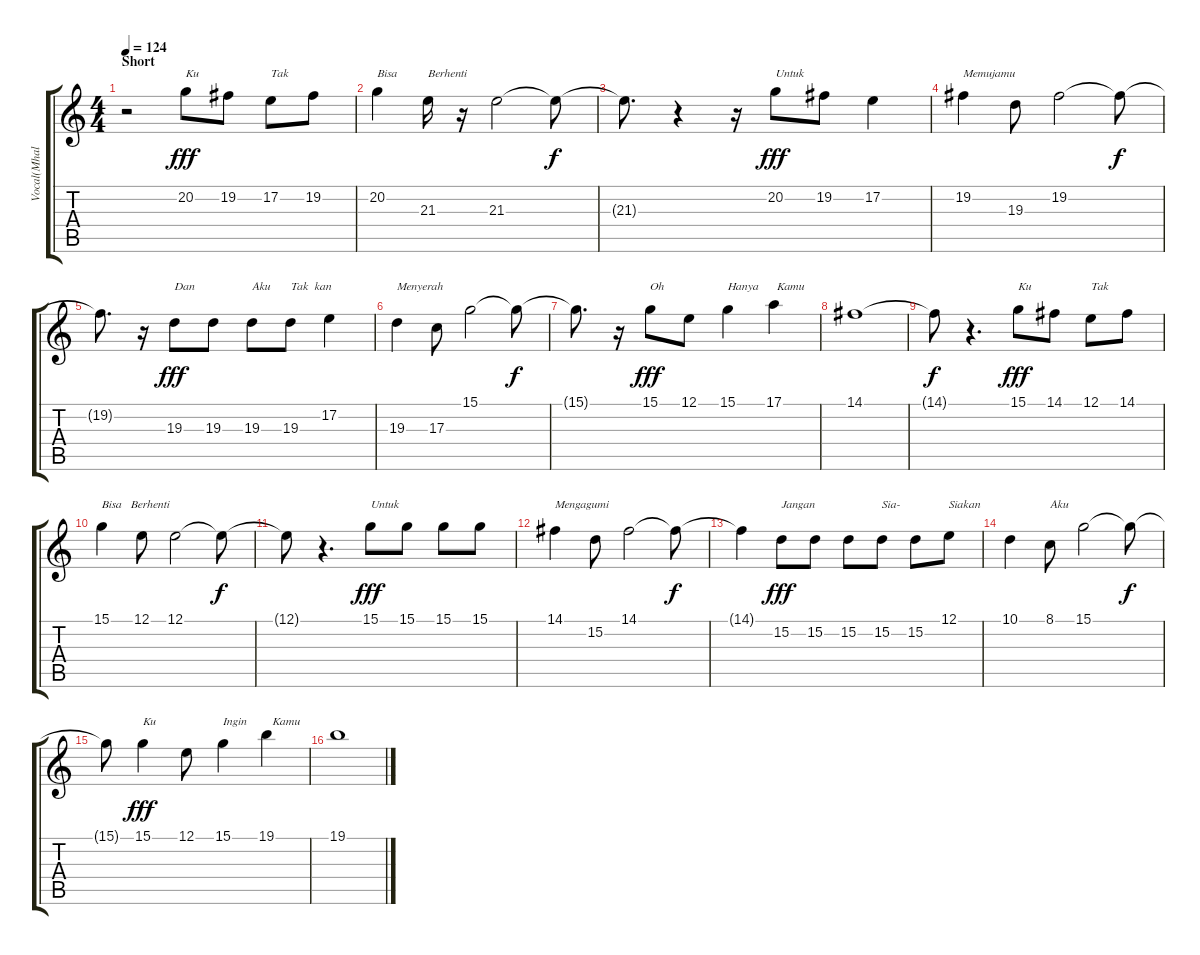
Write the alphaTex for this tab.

\track ("Vocal(Mhala)" "Vocal(Mhal") {instrument voiceoohs}
\staff {score tabs}
\tuning (E4 B3 G3 D3 A2 E2) {hide}
\ts (4 4)
\section ("" "Short")
\tempo 124
\clef g2
\ks c
r.2{dy f} 20.2.8{txt "Ku " dy fff} 19.2.8 17.2.8{txt "Tak "} 19.2.8 |
20.2.4{txt "Bisa"} 21.3.16{txt "Berhenti"} r.16 21.3.2 21.3{t}.8{dy f} |
21.3{t}.8{d} r.4 r.16 20.2.8{txt "Untuk " dy fff} 19.2.8 17.2.4 |
19.2.4{txt "Memujamu"} 19.3.8 19.2.2 19.2{t}.8{dy f} |
19.2{t}.8{d} r.16 19.3.8{txt "Dan " dy fff} 19.3.8 19.3.8{txt "Aku "} 19.3.8{txt "Tak  kan "} 17.2.4 |
19.3.4{txt "Menyerah"} 17.3.8 15.1.2 15.1{t}.8{dy f} |
15.1{t}.8{d} r.16 15.1.8{txt "Oh " dy fff} 12.1.8 15.1.4{txt "Hanya"} 17.1.4{txt " Kamu"} |
14.1.1 |
14.1{t}.8{dy f} r.4{d} 15.1.8{txt "Ku " dy fff} 14.1.8 12.1.8{txt "Tak "} 14.1.8 |
15.1.4{txt "Bisa   Berhenti"} 12.1.8 12.1.2 12.1{t}.8{dy f} |
12.1{t}.8 r.4{d} 15.1.8{txt "Untuk " dy fff} 15.1.8 15.1.8 15.1.8 |
14.1.4{txt "Mengagumi"} 15.2.8 14.1.2 14.1{t}.8{dy f} |
14.1{t}.4 15.2.8{txt "Jangan " dy fff} 15.2.8 15.2.8 15.2.8{txt "Sia-"} 15.2.8 12.1.8{txt "Siakan "} |
10.1.4 8.1.8{txt "Aku"} 15.1.2 15.1{t}.8{dy f} |
15.1{t}.8 15.1.4{txt "Ku " dy fff} 12.1.8 15.1.4{txt "Ingin "} 19.1.4{txt "  Kamu"} |
19.1.1
